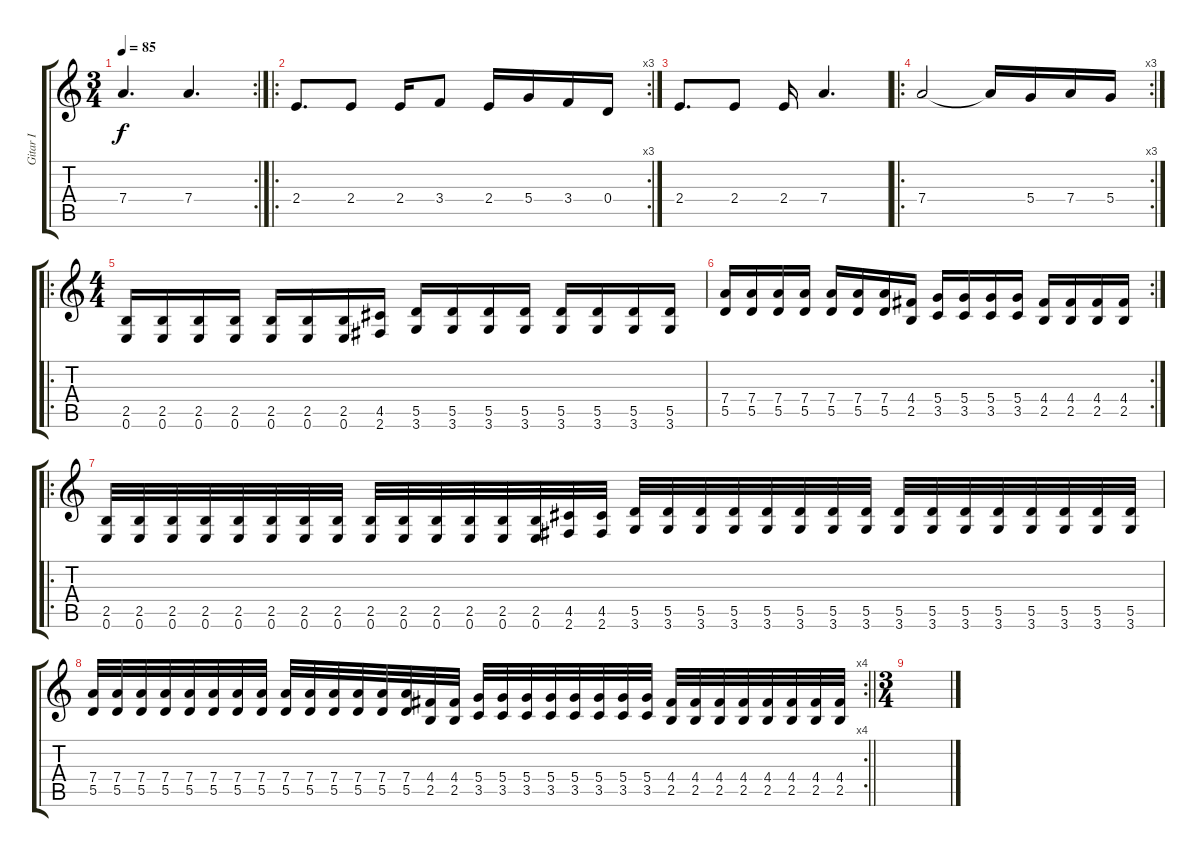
\track ("Gitar I" "Gitar I") {instrument distortionguitar}
\staff {score tabs}
\tuning (E4 B3 G3 D3 A2 E2) {hide}
\rc 2
\ts (3 4)
\tempo 85
\clef g2
\ks c
7.4.4{d dy f} 7.4.4{d} |
\ro
\rc 3
2.4.8{d} 2.4.8 2.4.16 3.4.8 2.4.16 5.4.16 3.4.16 0.4.16 |
2.4.8{d} 2.4.8 2.4.16 7.4.4{d} |
\ro
\rc 3
7.4.2 7.4{t}.16 5.4.16 7.4.16 5.4.16 |
\ro
\ts (4 4)
(2.5 0.6).16 (2.5 0.6).16 (2.5 0.6).16 (2.5 0.6).16 (2.5 0.6).16 (2.5 0.6).16 (2.5 0.6).16 (4.5 2.6).16 (5.5 3.6).16 (5.5 3.6).16 (5.5 3.6).16 (5.5 3.6).16 (5.5 3.6).16 (5.5 3.6).16 (5.5 3.6).16 (5.5 3.6).16 |
\rc 2
(7.4 5.5).16 (7.4 5.5).16 (7.4 5.5).16 (7.4 5.5).16 (7.4 5.5).16 (7.4 5.5).16 (7.4 5.5).16 (4.4 2.5).16 (5.4 3.5).16 (5.4 3.5).16 (5.4 3.5).16 (5.4 3.5).16 (4.4 2.5).16 (4.4 2.5).16 (4.4 2.5).16 (4.4 2.5).16 |
\ro
(2.5 0.6).32 (2.5 0.6).32 (2.5 0.6).32 (2.5 0.6).32 (2.5 0.6).32 (2.5 0.6).32 (2.5 0.6).32 (2.5 0.6).32 (2.5 0.6).32 (2.5 0.6).32 (2.5 0.6).32 (2.5 0.6).32 (2.5 0.6).32 (2.5 0.6).32 (4.5 2.6).32 (4.5 2.6).32 (5.5 3.6).32 (5.5 3.6).32 (5.5 3.6).32 (5.5 3.6).32 (5.5 3.6).32 (5.5 3.6).32 (5.5 3.6).32 (5.5 3.6).32 (5.5 3.6).32 (5.5 3.6).32 (5.5 3.6).32 (5.5 3.6).32 (5.5 3.6).32 (5.5 3.6).32 (5.5 3.6).32 (5.5 3.6).32 |
\rc 4
\barLineRight lightlight
(7.4 5.5).32 (7.4 5.5).32 (7.4 5.5).32 (7.4 5.5).32 (7.4 5.5).32 (7.4 5.5).32 (7.4 5.5).32 (7.4 5.5).32 (7.4 5.5).32 (7.4 5.5).32 (7.4 5.5).32 (7.4 5.5).32 (7.4 5.5).32 (7.4 5.5).32 (4.4 2.5).32 (4.4 2.5).32 (5.4 3.5).32 (5.4 3.5).32 (5.4 3.5).32 (5.4 3.5).32 (5.4 3.5).32 (5.4 3.5).32 (5.4 3.5).32 (5.4 3.5).32 (4.4 2.5).32 (4.4 2.5).32 (4.4 2.5).32 (4.4 2.5).32 (4.4 2.5).32 (4.4 2.5).32 (4.4 2.5).32 (4.4 2.5).32 |
\ts (3 4)
